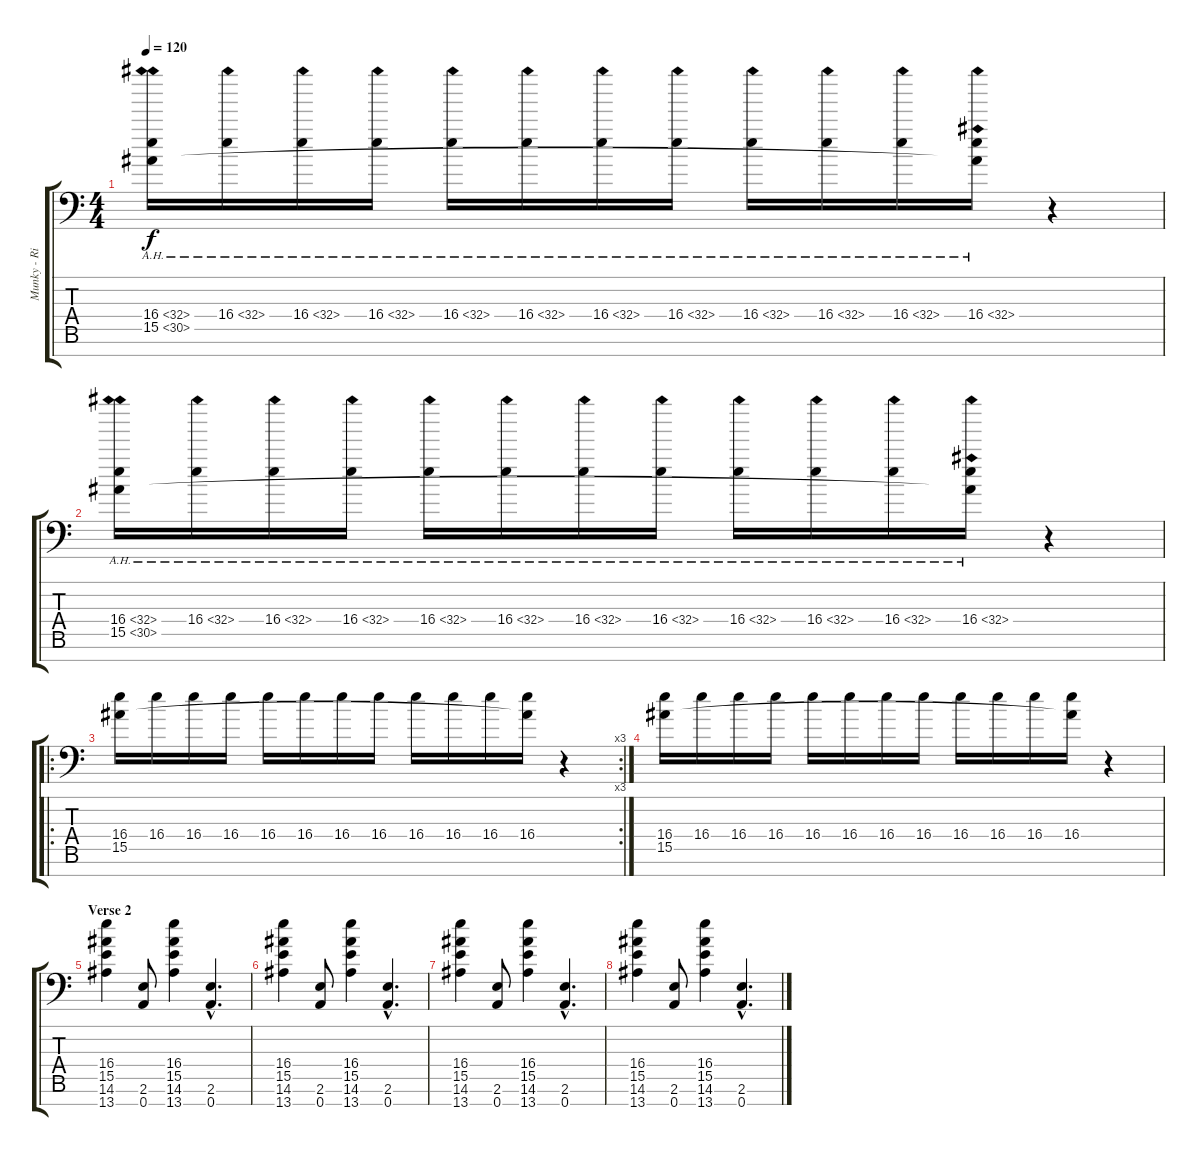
\track ("Munky - Right Guitar" "Munky - Ri") {instrument distortionguitar}
\staff {score tabs}
\tuning (D4 A3 F3 C3 G2 D2 A1) {hide}
\ts (4 4)
\tempo 120
\clef f4
\ks c
(16.4{ah 16} 15.5{ah 15}).16{dy f} 16.4{ah 16}.16 16.4{ah 16}.16 16.4{ah 16}.16 16.4{ah 16}.16 16.4{ah 16}.16 16.4{ah 16}.16 16.4{ah 16}.16 16.4{ah 16}.16 16.4{ah 16}.16 16.4{ah 16}.16 (16.4{ah 16} 15.5{ah 12 t}).16 r.4 |
(16.4{ah 16} 15.5{ah 15}).16 16.4{ah 16}.16 16.4{ah 16}.16 16.4{ah 16}.16 16.4{ah 16}.16 16.4{ah 16}.16 16.4{ah 16}.16 16.4{ah 16}.16 16.4{ah 16}.16 16.4{ah 16}.16 16.4{ah 16}.16 (16.4{ah 16} 15.5{ah 12 t}).16 r.4 |
\ro
\rc 3
(16.4 15.5).16 16.4.16 16.4.16 16.4.16 16.4.16 16.4.16 16.4.16 16.4.16 16.4.16 16.4.16 16.4.16 (16.4 15.5{t}).16 r.4 |
(16.4 15.5).16 16.4.16 16.4.16 16.4.16 16.4.16 16.4.16 16.4.16 16.4.16 16.4.16 16.4.16 16.4.16 (16.4 15.5{t}).16 r.4 |
\section ("" "Verse 2")
(16.4 15.5 14.6 13.7).4 (2.6 0.7).8 (16.4 15.5 14.6 13.7).4 (2.6{hac} 0.7{hac}).4{d} |
(16.4 15.5 14.6 13.7).4 (2.6 0.7).8 (16.4 15.5 14.6 13.7).4 (2.6{hac} 0.7{hac}).4{d} |
(16.4 15.5 14.6 13.7).4 (2.6 0.7).8 (16.4 15.5 14.6 13.7).4 (2.6{hac} 0.7{hac}).4{d} |
(16.4 15.5 14.6 13.7).4 (2.6 0.7).8 (16.4 15.5 14.6 13.7).4 (2.6{hac} 0.7{hac}).4{d}
